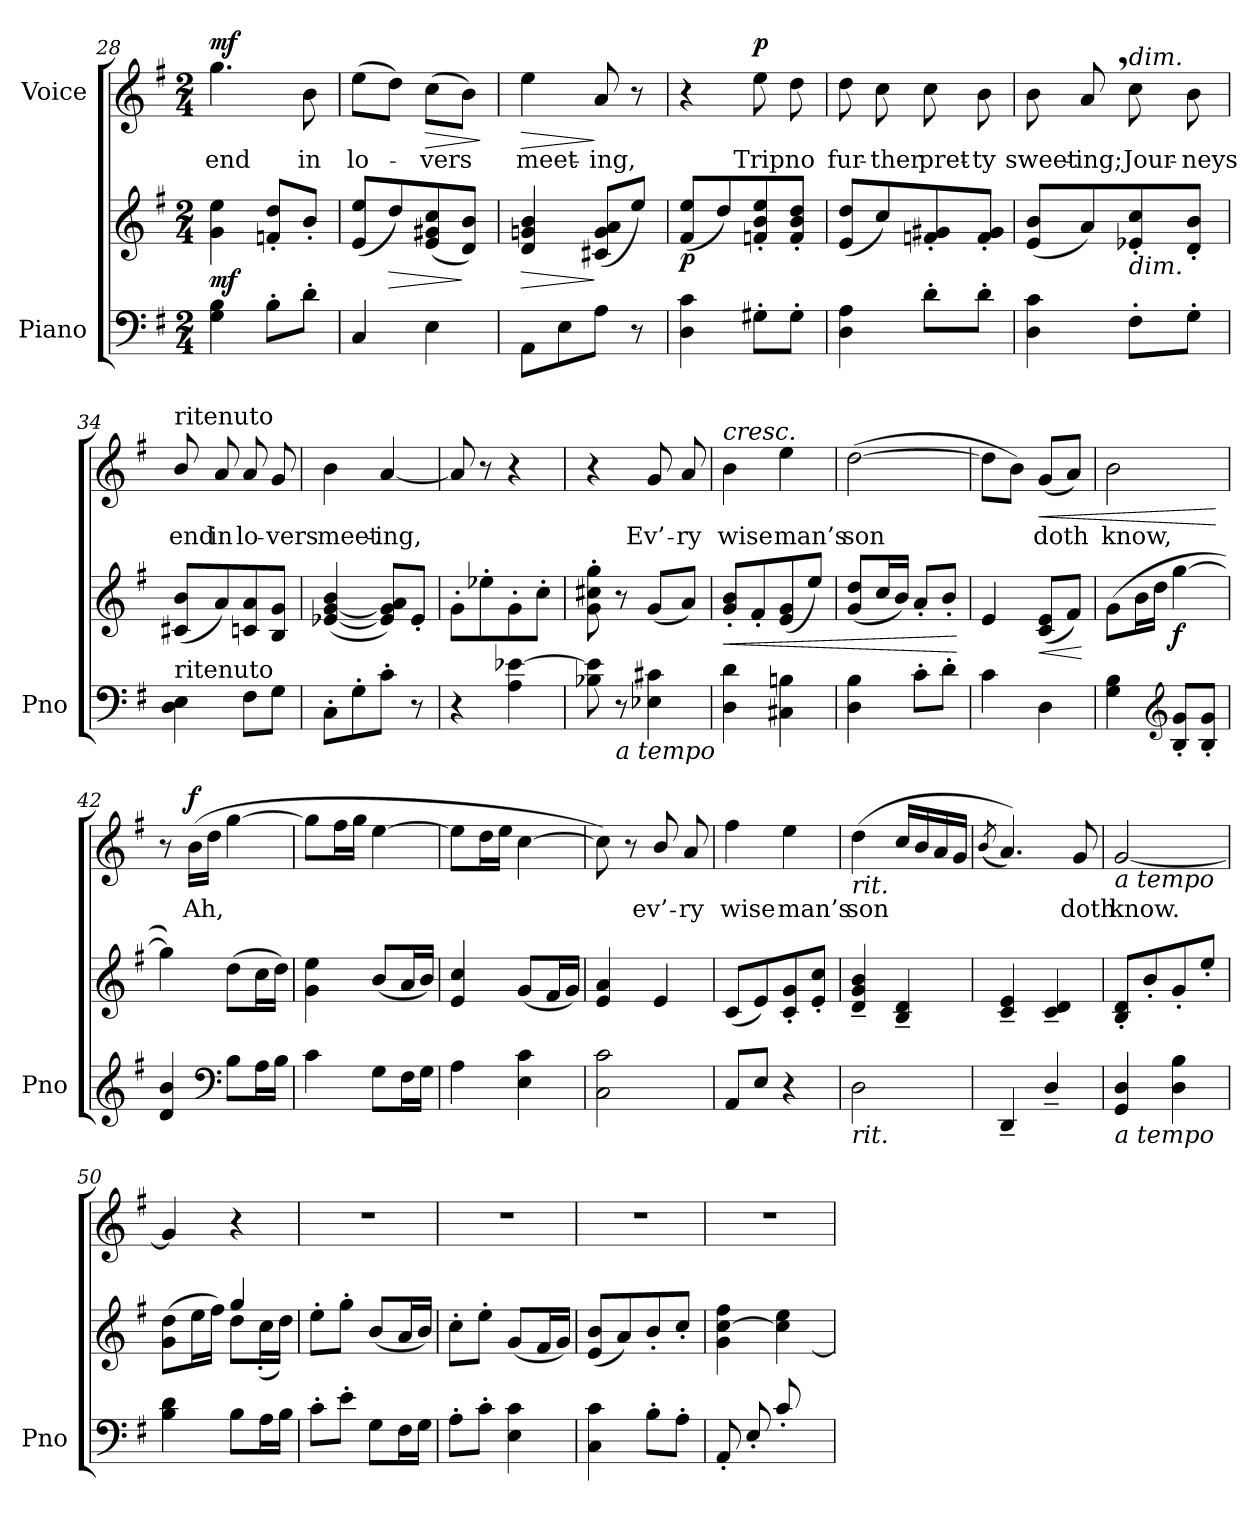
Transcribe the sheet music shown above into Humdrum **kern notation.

**kern	**kern	**dynam	**kern	**text	**dynam
*part2	*part2	*part2	*part1	*part1	*part1
*staff3	*staff2	*staff2/3	*staff1	*staff1	*staff1
*I"Piano	*	*	*I"Voice	*	*
*I'Pno	*	*	*	*	*
*clefF4	*clefG2	*	*clefG2	*	*
*k[f#]	*k[f#]	*	*k[f#]	*	*
*M2/4	*M2/4	*	*M2/4	*	*
=28	=28	=28	=28	=28	=28
!	!	!LO:DY:b	!	!LO:LY:b	!LO:DY:a
4G\ 4B\	4g\ 4ee\	mf	4.gg\	end	mf
8B'\L	8fn/' 8dd/'L	.	.	.	.
!	!	!	!	!LO:LY:b	!
8d'\J	8b'/J	.	8b\	in	.
!!LO:LB:g=z
=29	=29	=29	=29	=29	=29
!	!	!	!	!LO:LY:b	!
4C/	(8e/ 8ee/L	.	(8ee\L	lo-	.
!	!	!LO:HP:b	!	!	!
.	8dd/)	>	8dd\J)	.	.
!	!	!	!	!LO:LY:b	!LO:HP:b
4E\	(8e/ 8g#X/ 8cc/	.	(8cc\L	-vers	>
.	8d/ 8b/J)	]	8b\J)	.	.
.	.	.	.	.	]
=30	=30	=30	=30	=30	=30
!	!	!LO:HP:b	!	!LO:LY:b	!LO:HP:b
8AA\L	4d/ 4gn/ 4b/	>	4ee\	meet-	>
8E\	.	.	.	.	.
!	!	!	!	!LO:LY:b	!
8A\J	(8c#X/ 8g/ 8a/L	]	8a/	-ing,	]
8r	8ee/J)	.	8r	.	.
=31	=31	=31	=31	=31	=31
!	!	!LO:DY:b	!	!	!
4D\ 4c\	(8f#/ 8ee/L	p	4r	.	.
.	8dd/)	.	.	.	.
!	!	!	!	!LO:LY:b	!LO:DY:a
8G#X'\L	8fn/' 8b/' 8ee/'	.	8ee\	Trip	p
!	!	!	!	!LO:LY:b	!
8G#'\J	8f/' 8b/' 8dd/'J	.	8dd\	no	.
=32	=32	=32	=32	=32	=32
!	!	!	!	!LO:LY:b	!
4D\ 4A\	(8e/ 8dd/L	.	8dd\	fur-	.
!	!	!	!	!LO:LY:b	!
.	8cc/)	.	8cc\	-ther	.
!	!	!	!	!LO:LY:b	!
8d'\L	8fn/' 8g#X/'	.	8cc\	pret-	.
!	!	!	!	!LO:LY:b	!
8d'\J	8f/' 8g#/'J	.	8b\	-ty	.
=33	=33	=33	=33	=33	=33
!	!	!	!	!LO:LY:b	!
4D\ 4c\	(8e/ 8b/L	.	8b\	sweet-	.
!	!	!	!	!LO:LY:b	!
.	8a/)	.	8a,/	-ing;	.
!	!	!	!LO:TX:a:i:t=dim.	!	!
!	!LO:TX:b:i:t=dim.	!	!	!	!
!	!	!	!	!LO:LY:b	!
8F#'\L	8e-X/' 8cc/'	.	8cc\	Jour-	.
!	!	!	!	!LO:LY:b	!
8G'\J	8d/' 8b/'J	.	8b\	-neys	.
!!LO:LB:g=z
=34	=34	=34	=34	=34	=34
!	!	!	!LO:TX:a:t=ritenuto	!	!
!LO:TX:a:t=ritenuto	!	!	!	!	!
!	!	!	!	!LO:LY:b	!
4D\ 4E\	(8c#X/ 8b/L	.	8b/	end	.
!	!	!	!	!LO:LY:b	!
.	8a/)	.	8a/	in	.
!	!	!	!	!LO:LY:b	!
8F#\L	8cn/ 8a/	.	8a/	lo-	.
!	!	!	!	!LO:LY:b	!
8G\J	8B/ 8g/J	.	8g/	-vers	.
=35	=35	=35	=35	=35	=35
!	!	!	!	!LO:LY:b	!
8C'\L	(>[4e-X/ [<4g/ 4b/	.	4b\	meet-	.
8G'\	.	.	.	.	.
!	!	!	!	!LO:LY:b	!
8c'\J	8e-/] 8g/] 8a/L)	.	[4a/	-ing,	.
8r	8e-'/J	.	.	.	.
=36	=36	=36	=36	=36	=36
4r	8g'\L	.	8a/]	.	.
.	8ee-X'\	.	8r	.	.
4A\ [4e-X\	8g'\	.	4r	.	.
.	8cc'\J	.	.	.	.
=37	=37	=37	=37	=37	=37
8B-X\ 8e-\]	8g\' 8cc#X\' 8gg\'	.	4r	.	.
!LO:TX:b:i:t=a tempo	!	!	!	!	!
8r	8r	.	.	.	.
!	!	!	!	!LO:LY:b	!LO:DY:a
!	!	!	!	!	!LO:DY:n=1:a
4E-X\ 4c#X\	(8g/L	.	8g/	Ev’-	p other-dynamics
!	!	!	!	!LO:LY:b	!
.	8a/J)	.	8a/	-ry	.
=38	=38	=38	=38	=38	=38
!	!	!	!LO:TX:a:i:t=cresc.	!	!
!	!	!LO:HP:b	!	!LO:LY:b	!
4D\ 4d\	8g/' 8b/'L	<	4b\	wise	.
.	8f#'/	.	.	.	.
!	!	!	!	!LO:LY:b	!
4C#X\ 4Bn\	(8e/ 8g/	.	4ee\	man’s	.
.	8ee/J)	.	.	.	.
=39	=39	=39	=39	=39	=39
!	!	!	!	!LO:LY:b	!
4D\ 4B\	(8g/ 8dd/L	.	([2dd\	son	.
.	16cc/L	.	.	.	.
.	16b/JJ)	.	.	.	.
8c'\L	8a'/L	.	.	.	.
8d'\J	8b'/J	.	.	.	.
.	.	[	.	.	.
!!LO:PB:g=z
=40	=40	=40	=40	=40	=40
4c\	4e/	.	8dd\L]	.	.
.	.	.	8b\J)	.	.
!	!	!LO:HP:b	!	!LO:LY:b	!LO:HP:b
4D\	(8c/ 8e/L	<	(8g/L	doth	<
.	8f#/J)	.	8a/J)	.	.
.	.	[	.	.	.
=41	=41	=41	=41	=41	=41
!	!	!	!	!LO:LY:b	!
4G\ 4B\	(8g\L	.	2b\	know,	.
.	16b\L	.	.	.	.
.	16dd\JJ	.	.	.	.
*clefG2	*	*	*	*	*
!	!	!LO:DY:b	!	!	!
8B/' 8g/'L	[4gg\	f	.	.	.
8B/' 8g/'J	.	.	.	.	.
.	.	.	.	.	[
=42	=42	=42	=42	=42	=42
4d/ 4b/	4gg\])	.	8r	.	.
!	!	!	!	!LO:LY:b	!LO:DY:a
.	.	.	(16b\LL	Ah,	f
.	.	.	16dd\JJ	.	.
*clefF4	*	*	*	*	*
8B\L	(8dd\L	.	[4gg\	.	.
16A\L	16cc\L	.	.	.	.
16B\JJ	16dd\JJ)	.	.	.	.
=43	=43	=43	=43	=43	=43
4c\	4g\ 4ee\	.	8gg\L]	.	.
.	.	.	16ff#\L	.	.
.	.	.	16gg\JJ	.	.
8G\L	(8b/L	.	[4ee\	.	.
16F#\L	16a/L	.	.	.	.
16G\JJ	16b/JJ)	.	.	.	.
=44	=44	=44	=44	=44	=44
4A\	4e/ 4cc/	.	8ee\L]	.	.
.	.	.	16dd\L	.	.
.	.	.	16ee\JJ	.	.
4E\ 4c\	(8g/L	.	[4cc\	.	.
.	16f#/L	.	.	.	.
.	16g/JJ)	.	.	.	.
!!LO:LB:g=z
=45	=45	=45	=45	=45	=45
2C\ 2c\	4e/ 4a/	.	8cc\])	.	.
.	.	.	8r	.	.
!	!	!	!	!LO:LY:b	!
.	4e/	.	8b/	ev’-	.
!	!	!	!	!LO:LY:b	!
.	.	.	8a/	-ry	.
!!LO:LB:g=z
=46	=46	=46	=46	=46	=46
!	!	!	!	!LO:LY:b	!
8AA/L	(8c/L	.	4ff#\	wise	.
8E/J	8e/)	.	.	.	.
!	!	!	!	!LO:LY:b	!
4r	8c/' 8g/'	.	4ee\	man’s	.
.	8e/' 8cc/'J	.	.	.	.
=47	=47	=47	=47	=47	=47
!	!	!	!LO:TX:b:i:t=rit.	!	!
!LO:TX:b:i:t=rit.	!	!	!	!	!
!	!	!	!	!LO:LY:b	!
2D\	4d/~ 4g/~ 4b/~	.	(<4dd\	son	.
.	4B/~ 4d/~	.	16cc/LL	.	.
.	.	.	16b/	.	.
.	.	.	16a/	.	.
.	.	.	16g/JJ	.	.
=48	=48	=48	=48	=48	=48
.	.	.	(8qb/	.	.
4DD~/	4c/~ 4e/~	.	4.a/))	.	.
4D~/	4c/~ 4d/~	.	.	.	.
!	!	!	!	!LO:LY:b	!
.	.	.	8g/	doth	.
=49	=49	=49	=49	=49	=49
!	!	!	!LO:TX:b:i:t=a tempo	!	!
!LO:TX:b:i:t=a tempo	!	!	!	!	!
!	!	!	!	!LO:LY:b	!
4GG/ 4D/	8B/' 8d/'L	.	[2g/	know.	.
.	8b'/	.	.	.	.
4D\ 4B\	8g'/	.	.	.	.
.	8ee'/J	.	.	.	.
=50	=50	=50	=50	=50	=50
*	*^	*	*	*	*
4B\ 4d\	(8g\ 8dd\L	4ryy	.	4g/]	.	.
.	16ee\L	.	.	.	.	.
.	16ff#\JJ)	.	.	.	.	.
8B\L	4gg/	8dd\L	.	4r	.	.
16A\L	.	(>16cc'>\L	.	.	.	.
16B\JJ	.	16dd\JJ)	.	.	.	.
=51	=51	=51	=51	=51	=51	=51
!	!	!	!LO:DY:b	!	!	!
!	!	!	!LO:DY:n=1:b	!	!	!
*	*v	*v	*	*	*	*
8c'\L	8ee'\L	other-dynamics f	2r	.	.
8e'\J	8gg'\J	.	.	.	.
8G\L	(8b/L	.	.	.	.
16F#\L	16a/L	.	.	.	.
16G\JJ	16b/JJ)	.	.	.	.
!!LO:LB:g=z
=52	=52	=52	=52	=52	=52
8A'\L	8cc'\L	.	2r	.	.
8c'\J	8ee'\J	.	.	.	.
4E\ 4c\	(8g/L	.	.	.	.
.	16f#/L	.	.	.	.
.	16g/JJ)	.	.	.	.
=53	=53	=53	=53	=53	=53
4C\ 4c\	(8e/ 8b/L	.	2r	.	.
.	8a/)	.	.	.	.
8B'\L	8b'/	.	.	.	.
8A'\J	8cc'/J	.	.	.	.
=54	=54	=54	=54	=54	=54
*	*^	*	*	*	*
8AA'</L	4g\ [4cc\ 4ff#\	4.ryy	.	2r	.	.
8E'/	.	.	.	.	.	.
8c'</	4cc\] 4ee\	.	.	.	.	.
8ryy	.	[<8g\J	.	.	.	.
*	*v	*v	*	*	*	*
=	=	=	=	=	=
*-	*-	*-	*-	*-	*-
